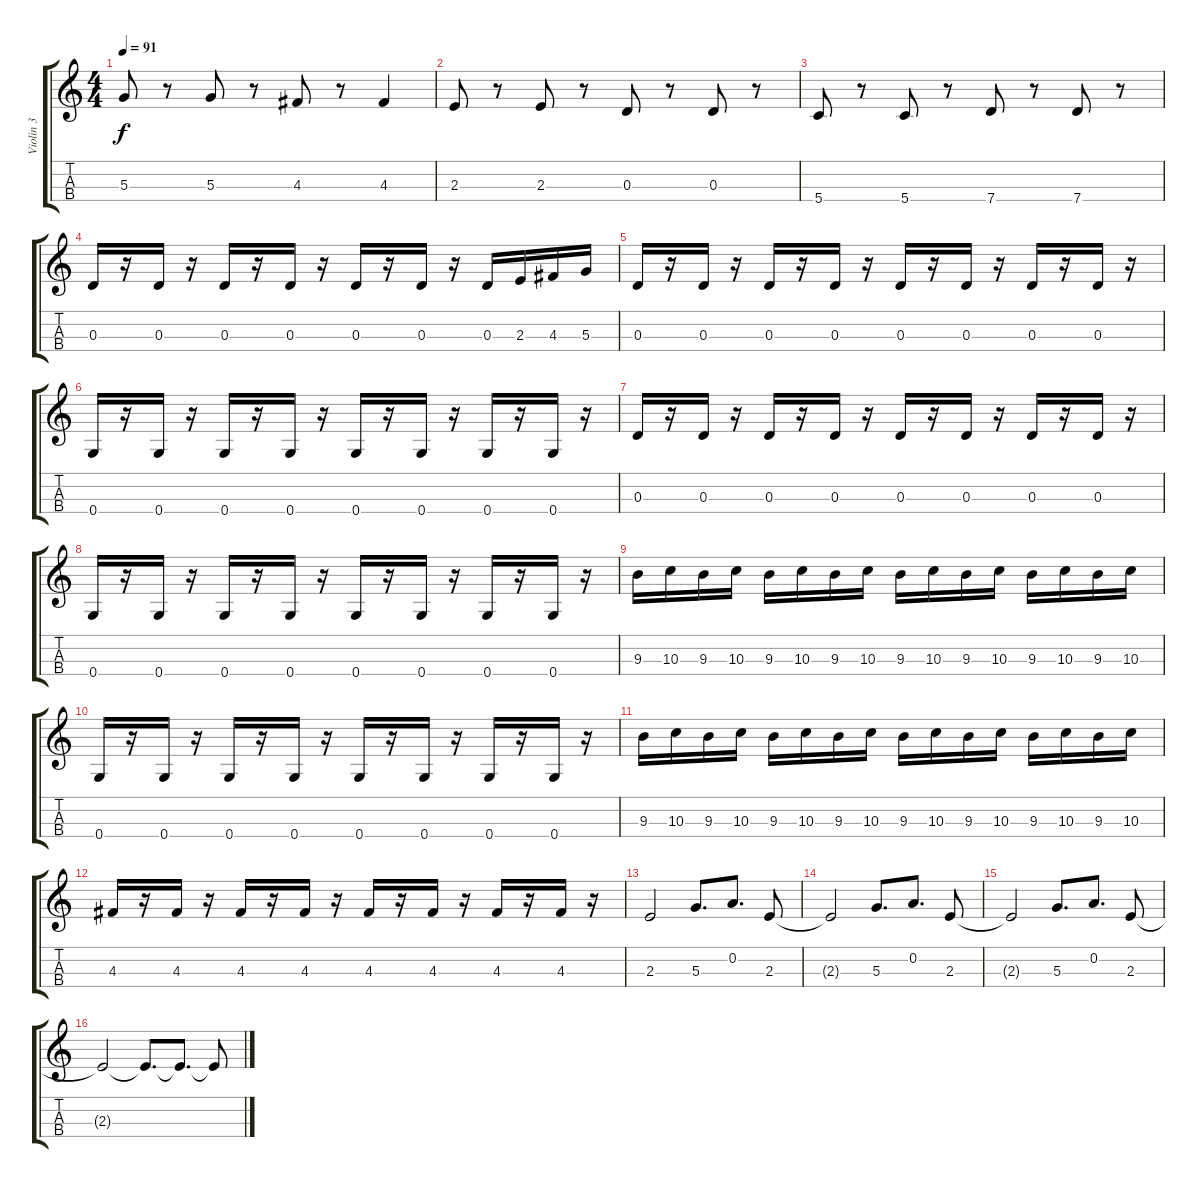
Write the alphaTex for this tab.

\track ("Violin 3" "Violin 3") {instrument stringensemble1}
\staff {score tabs}
\tuning (E5 A4 D4 G3) {hide}
\ts (4 4)
\tempo 91
\clef g2
\ks c
5.3.8{dy f} r.8 5.3.8 r.8 4.3.8 r.8 4.3.4 |
2.3.8 r.8 2.3.8 r.8 0.3.8 r.8 0.3.8 r.8 |
5.4.8 r.8 5.4.8 r.8 7.4.8 r.8 7.4.8 r.8 |
0.3.16 r.16 0.3.16 r.16 0.3.16 r.16 0.3.16 r.16 0.3.16 r.16 0.3.16 r.16 0.3.16 2.3.16 4.3.16 5.3.16 |
0.3.16 r.16 0.3.16 r.16 0.3.16 r.16 0.3.16 r.16 0.3.16 r.16 0.3.16 r.16 0.3.16 r.16 0.3.16 r.16 |
0.4.16 r.16 0.4.16 r.16 0.4.16 r.16 0.4.16 r.16 0.4.16 r.16 0.4.16 r.16 0.4.16 r.16 0.4.16 r.16 |
0.3.16 r.16 0.3.16 r.16 0.3.16 r.16 0.3.16 r.16 0.3.16 r.16 0.3.16 r.16 0.3.16 r.16 0.3.16 r.16 |
0.4.16 r.16 0.4.16 r.16 0.4.16 r.16 0.4.16 r.16 0.4.16 r.16 0.4.16 r.16 0.4.16 r.16 0.4.16 r.16 |
9.3.16 10.3.16 9.3.16 10.3.16 9.3.16 10.3.16 9.3.16 10.3.16 9.3.16 10.3.16 9.3.16 10.3.16 9.3.16 10.3.16 9.3.16 10.3.16 |
0.4.16 r.16 0.4.16 r.16 0.4.16 r.16 0.4.16 r.16 0.4.16 r.16 0.4.16 r.16 0.4.16 r.16 0.4.16 r.16 |
9.3.16 10.3.16 9.3.16 10.3.16 9.3.16 10.3.16 9.3.16 10.3.16 9.3.16 10.3.16 9.3.16 10.3.16 9.3.16 10.3.16 9.3.16 10.3.16 |
4.3.16 r.16 4.3.16 r.16 4.3.16 r.16 4.3.16 r.16 4.3.16 r.16 4.3.16 r.16 4.3.16 r.16 4.3.16 r.16 |
2.3.2 5.3.8{d} 0.2.8{d} 2.3.8 |
2.3{t}.2 5.3.8{d} 0.2.8{d} 2.3.8 |
2.3{t}.2 5.3.8{d} 0.2.8{d} 2.3.8 |
2.3{t}.2 2.3{t}.8{d} 2.3{t}.8{d} 2.3{t}.8
